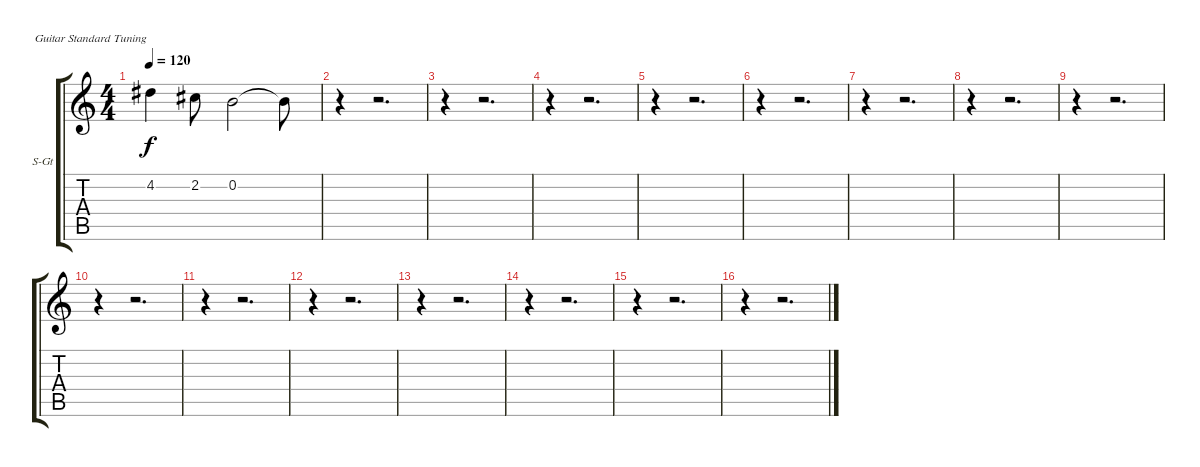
\bracketExtendMode groupsimilarinstruments
\firstSystemTrackNameOrientation horizontal
\otherSystemsTrackNameOrientation horizontal
\track ("Voz2" "S-Gt") {instrument cello}
\staff {score tabs}
\tuning (E4 B3 G3 D3 A2 E2)
\displaytranspose 12
\ts (4 4)
\tempo 120
\clef g2
\ks c
4.2.4{dy f} 2.2.8 0.2.2 0.2{t}.8 |
r.4 r.2{d} |
r.4 r.2{d} |
r.4 r.2{d} |
r.4 r.2{d} |
r.4 r.2{d} |
r.4 r.2{d} |
r.4 r.2{d} |
r.4 r.2{d} |
r.4 r.2{d} |
r.4 r.2{d} |
r.4 r.2{d} |
r.4 r.2{d} |
r.4 r.2{d} |
r.4 r.2{d} |
r.4 r.2{d}
